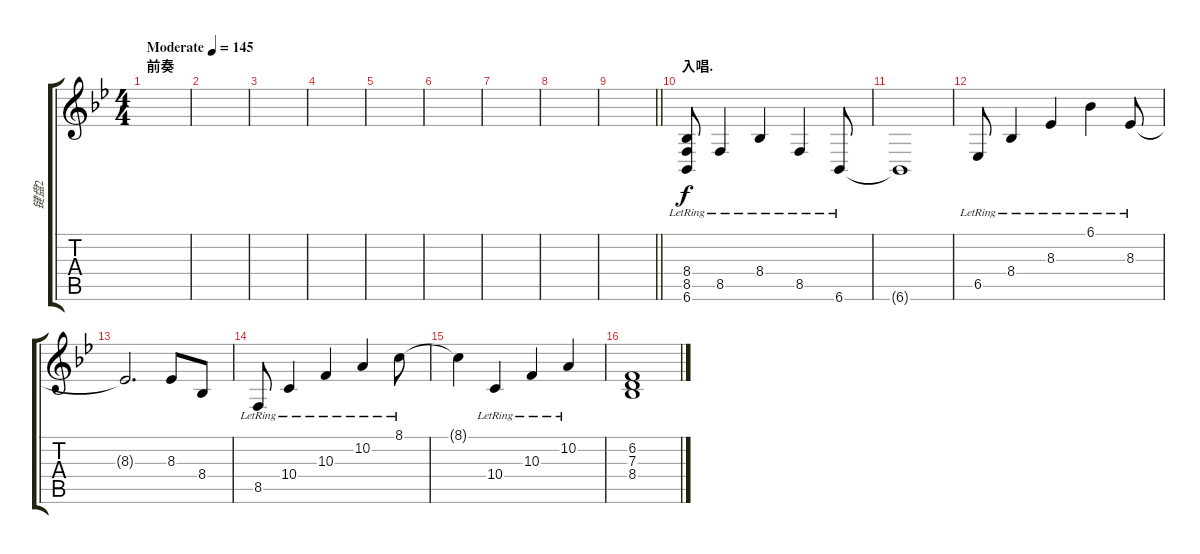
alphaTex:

\track ("键盘2" "键盘2") {instrument vibraphone}
\staff {score tabs}
\tuning (E4 B3 G3 D3 A2 E2) {hide}
\ts (4 4)
\section ("" "前奏")
\tempo (145 "Moderate")
\clef g2
\ks bb
|
|
|
|
|
|
|
|
\barLineRight lightlight
|
\section ("" "入唱.")
(8.4{lr} 8.5{lr} 6.6{lr}).8 8.5{lr}.4 8.4{lr}.4 8.5{lr}.4 6.6{lr}.8 |
6.6{t}.1 |
6.5{lr}.8 8.4{lr}.4 8.3{lr}.4 6.1{lr}.4 8.3{lr}.8 |
8.3{t}.2{d} 8.3.8 8.4.8 |
8.5{lr}.8 10.4{lr}.4 10.3{lr}.4 10.2{lr}.4 8.1{lr}.8 |
8.1{t}.4 10.4{lr}.4 10.3{lr}.4 10.2{lr}.4 |
(6.2 7.3 8.4).1
